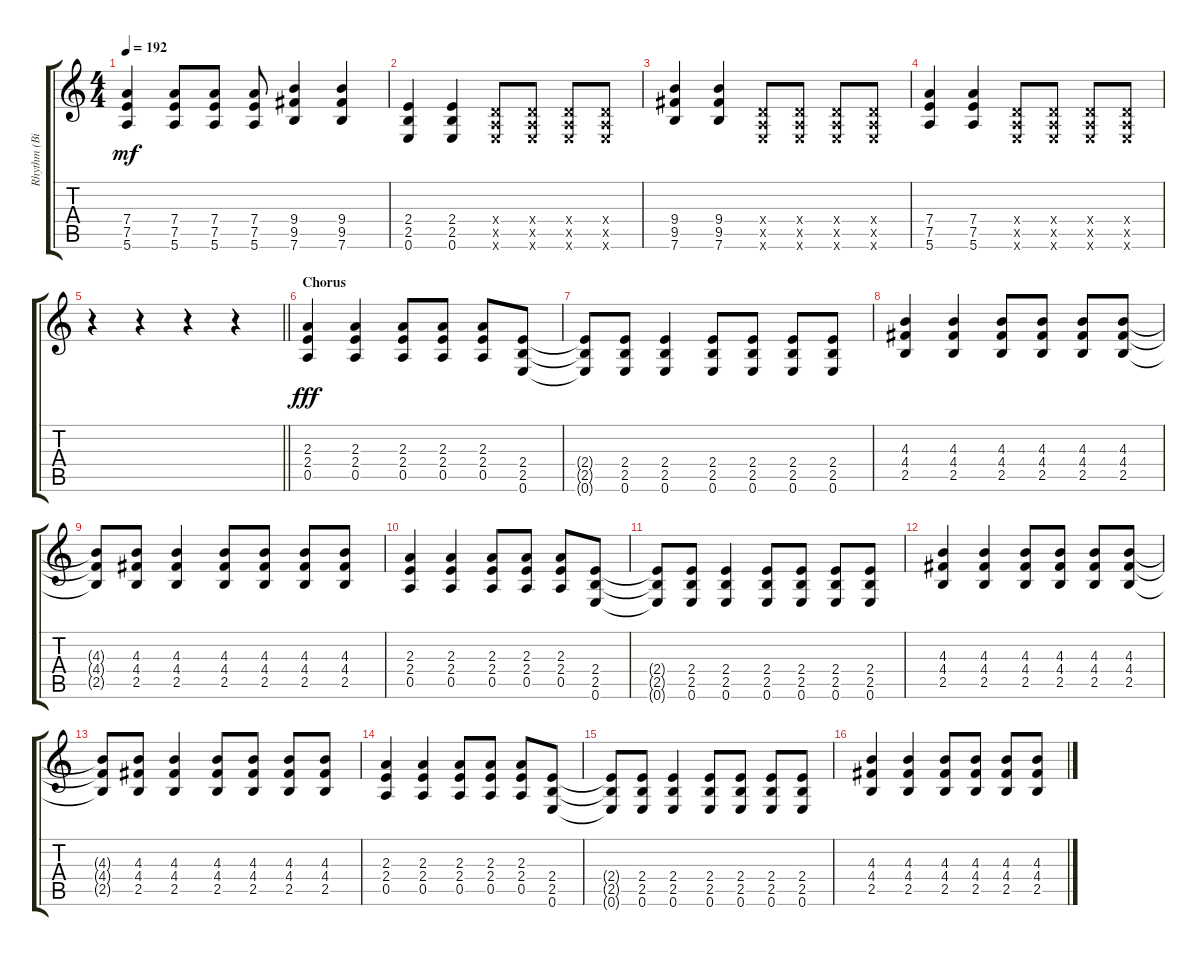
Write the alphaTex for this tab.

\track ("Rhythm (Bizzy D)" "Rhythm (Bi") {instrument overdrivenguitar}
\staff {score tabs}
\tuning (E4 B3 G3 D3 A2 E2) {hide}
\ts (4 4)
\tempo 192
\clef g2
\ks c
(7.4 7.5 5.6).4{dy mf} (7.4 7.5 5.6).8 (7.4 7.5 5.6).8 (7.4 7.5 5.6).8 (9.4 9.5 7.6).4 (9.4 9.5 7.6).4 |
(2.4 2.5 0.6).4 (2.4 2.5 0.6).4 (0.4{x} 0.5{x} 0.6{x}).8 (0.4{x} 0.5{x} 0.6{x}).8 (0.4{x} 0.5{x} 0.6{x}).8 (0.4{x} 0.5{x} 0.6{x}).8 |
(9.4 9.5 7.6).4 (9.4 9.5 7.6).4 (0.4{x} 0.5{x} 0.6{x}).8 (0.4{x} 0.5{x} 0.6{x}).8 (0.4{x} 0.5{x} 0.6{x}).8 (0.4{x} 0.5{x} 0.6{x}).8 |
(7.4 7.5 5.6).4 (7.4 7.5 5.6).4 (0.4{x} 0.5{x} 0.6{x}).8 (0.4{x} 0.5{x} 0.6{x}).8 (0.4{x} 0.5{x} 0.6{x}).8 (0.4{x} 0.5{x} 0.6{x}).8 |
\barLineRight lightlight
r.4 r.4 r.4 r.4 |
\section ("" "Chorus")
(2.3 2.4 0.5).4{dy fff} (2.3 2.4 0.5).4 (2.3 2.4 0.5).8 (2.3 2.4 0.5).8 (2.3 2.4 0.5).8 (2.4 2.5 0.6).8 |
(2.4{t} 2.5{t} 0.6{t}).8 (2.4 2.5 0.6).8 (2.4 2.5 0.6).4 (2.4 2.5 0.6).8 (2.4 2.5 0.6).8 (2.4 2.5 0.6).8 (2.4 2.5 0.6).8 |
(4.3 4.4 2.5).4 (4.3 4.4 2.5).4 (4.3 4.4 2.5).8 (4.3 4.4 2.5).8 (4.3 4.4 2.5).8 (4.3 4.4 2.5).8 |
(4.3{t} 4.4{t} 2.5{t}).8 (4.3 4.4 2.5).8 (4.3 4.4 2.5).4 (4.3 4.4 2.5).8 (4.3 4.4 2.5).8 (4.3 4.4 2.5).8 (4.3 4.4 2.5).8 |
(2.3 2.4 0.5).4 (2.3 2.4 0.5).4 (2.3 2.4 0.5).8 (2.3 2.4 0.5).8 (2.3 2.4 0.5).8 (2.4 2.5 0.6).8 |
(2.4{t} 2.5{t} 0.6{t}).8 (2.4 2.5 0.6).8 (2.4 2.5 0.6).4 (2.4 2.5 0.6).8 (2.4 2.5 0.6).8 (2.4 2.5 0.6).8 (2.4 2.5 0.6).8 |
(4.3 4.4 2.5).4 (4.3 4.4 2.5).4 (4.3 4.4 2.5).8 (4.3 4.4 2.5).8 (4.3 4.4 2.5).8 (4.3 4.4 2.5).8 |
(4.3{t} 4.4{t} 2.5{t}).8 (4.3 4.4 2.5).8 (4.3 4.4 2.5).4 (4.3 4.4 2.5).8 (4.3 4.4 2.5).8 (4.3 4.4 2.5).8 (4.3 4.4 2.5).8 |
(2.3 2.4 0.5).4 (2.3 2.4 0.5).4 (2.3 2.4 0.5).8 (2.3 2.4 0.5).8 (2.3 2.4 0.5).8 (2.4 2.5 0.6).8 |
(2.4{t} 2.5{t} 0.6{t}).8 (2.4 2.5 0.6).8 (2.4 2.5 0.6).4 (2.4 2.5 0.6).8 (2.4 2.5 0.6).8 (2.4 2.5 0.6).8 (2.4 2.5 0.6).8 |
(4.3 4.4 2.5).4 (4.3 4.4 2.5).4 (4.3 4.4 2.5).8 (4.3 4.4 2.5).8 (4.3 4.4 2.5).8 (4.3 4.4 2.5).8
